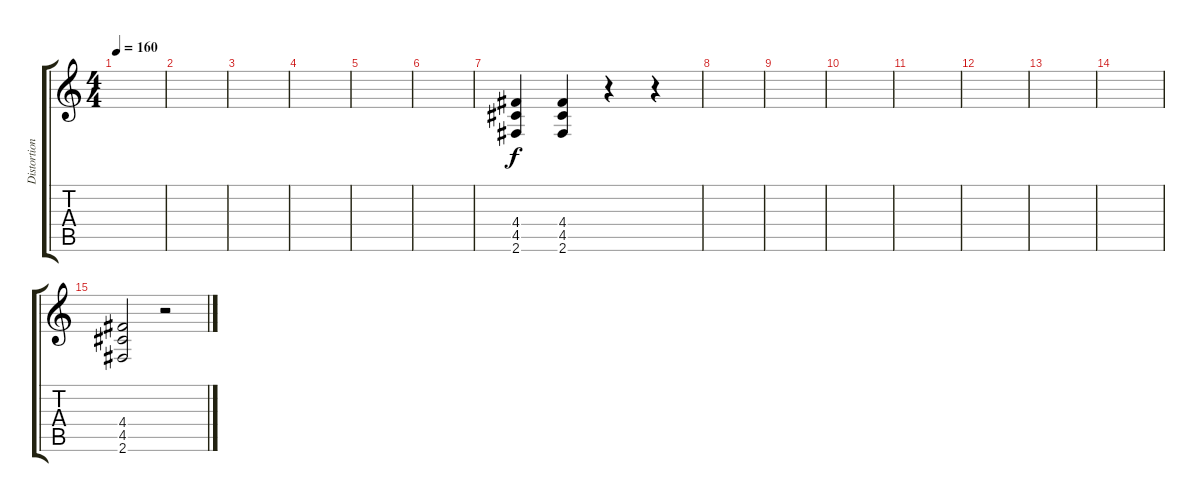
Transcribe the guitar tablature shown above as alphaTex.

\track ("Distortion" "Distortion") {instrument distortionguitar}
\staff {score tabs}
\tuning (E4 B3 G3 D3 A2 E2) {hide}
\ts (4 4)
\tempo 160
\clef g2
\ks c
|
|
|
|
|
|
(4.4 4.5 2.6).4 (4.4 4.5 2.6).4 r.4 r.4 |
|
|
|
|
|
|
|
(4.4 4.5 2.6).2 r.2
